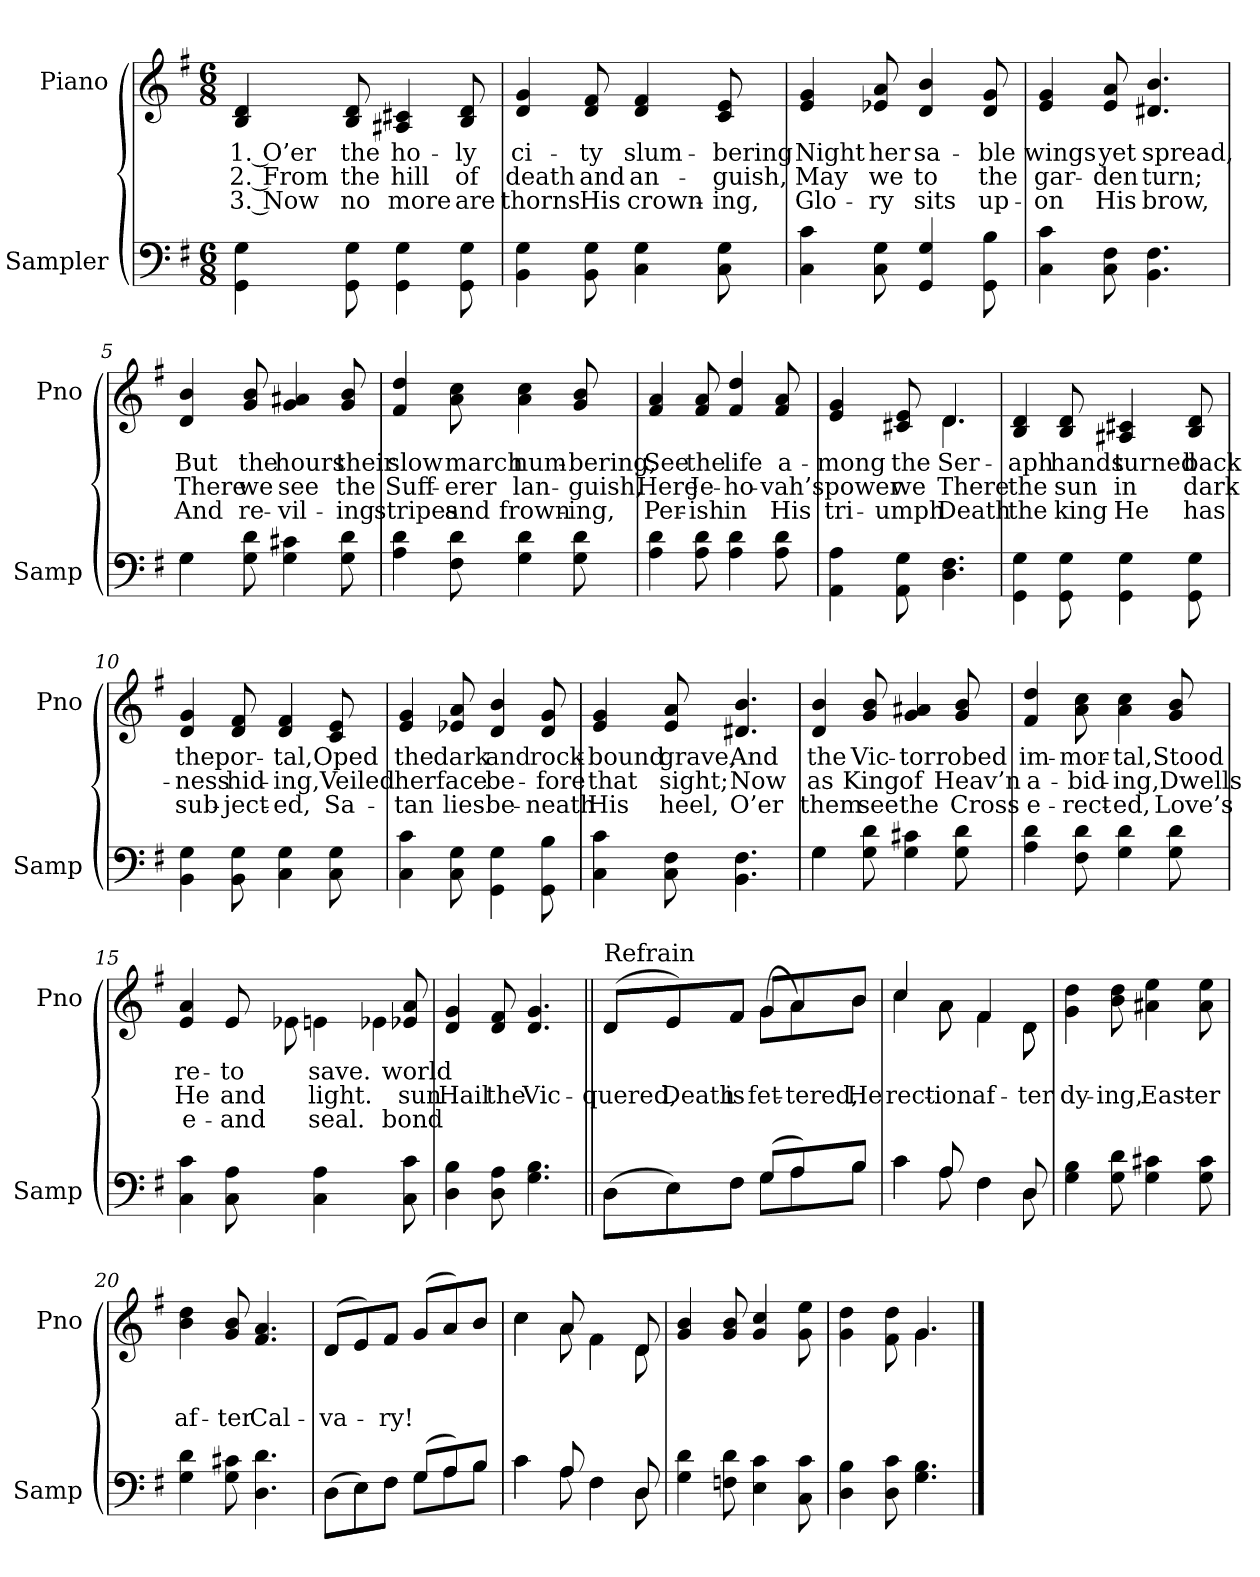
**kern	**kern	**text	**text	**text
*part2	*part1	*part1	*part1	*part1
*staff2	*staff1	*staff1	*staff1	*staff1
*I"Sampler	*I"Piano	*	*	*
*I'Samp	*I'Pno	*	*	*
*clefF4	*clefG2	*	*	*
*k[f#]	*k[f#]	*	*	*
*G:	*G:	*	*	*
*M6/8	*M6/8	*	*	*
=1	=1	=1	=1	=1
4GG\ 4G\	4B 4d	1. O’er	2. From	3. Now
8GG\ 8G\	8B 8d	the	the	no
4GG\ 4G\	4A#X 4c#X	ho-	hill	more
8GG\ 8G\	8B 8d	-ly	of	are
=2	=2	=2	=2	=2
4BB 4G	4d 4g	ci-	death	thorns
8BB 8G	8d 8f#	-ty	and	His
4C 4G	4d 4f#	slum-	an-	crown-
8C 8G	8c 8e	-bering	-guish,	-ing,
=3	=3	=3	=3	=3
4C 4c	4e 4g	Night	May	Glo-
8C 8G	8e-X 8a	her	we	-ry
4GG 4G	4d 4b	sa-	to	sits
8GG 8B	8d 8g	-ble	the	up-
=4	=4	=4	=4	=4
4C 4c	4e 4g	wings	gar-	-on
8C 8F#	8e 8a	yet	-den	His
4.BB 4.F#	4.d#X 4.b	spread,	turn;	brow,
=5	=5	=5	=5	=5
*^	*	*	*	*
4G\	4G	4d 4b	But	There	And
8G 8d	2ryy	8g 8b	the	we	re-
4G 4c#X	.	4g 4a#X	hours	see	-vil-
8G 8d	.	8g 8b	their	the	-ing
*v	*v	*	*	*	*
=6	=6	=6	=6	=6
4A 4d	4f# 4dd	slow	Suff-	stripes
8F# 8d	8a 8cc	march	-erer	and
4G 4d	4a 4cc	num-	lan-	frown-
8G 8d	8g 8b	-bering,	-guish,	-ing,
=7	=7	=7	=7	=7
4A 4d	4f# 4a	See	Here	Per-
8A 8d	8f# 8a	the	Je-	-ish
4A 4d	4f# 4dd	life	-ho-	in
8A 8d	8f# 8a	a-	-vah’s	His
=8	=8	=8	=8	=8
*	*^	*	*	*
4AA 4A	4e 4g	4.ryy	-mong	power	tri-
8AA 8G	8c#X 8e	.	the	we	-umph
4.D 4.F#	4.d/	4.d	Ser-	There	Death
*	*v	*v	*	*	*
=9	=9	=9	=9	=9
4GG\ 4G\	4B 4d	-aph	the	the
8GG\ 8G\	8B 8d	hands	sun	king
4GG\ 4G\	4A#X 4c#X	turned	in	He
8GG\ 8G\	8B 8d	back	dark-	has
=10	=10	=10	=10	=10
4BB 4G	4d 4g	the	-ness	sub-
8BB 8G	8d 8f#	por-	hid-	-ject-
4C 4G	4d 4f#	-tal,	-ing,	-ed,
8C 8G	8c 8e	Oped	Veiled	Sa-
=11	=11	=11	=11	=11
4C 4c	4e 4g	the	her	-tan
8C 8G	8e-X 8a	dark	face	lies
4GG\ 4G\	4d 4b	and	be-	be-
8GG 8B	8d 8g	rock-	-fore	-neath
=12	=12	=12	=12	=12
4C 4c	4e 4g	-bound	that	His
8C 8F#	8e 8a	grave,	sight;	heel,
4.BB 4.F#	4.d#X 4.b	And	Now	O’er
=13	=13	=13	=13	=13
*^	*	*	*	*
4G\	4G	4d 4b	the	as	them
8G 8d	2ryy	8g 8b	Vic-	King	see
4G 4c#X	.	4g 4a#X	-tor	of	the
8G 8d	.	8g 8b	robed	Heav’n	Cross
*v	*v	*	*	*	*
=14	=14	=14	=14	=14
4A 4d	4f# 4dd	im-	a-	e-
8F# 8d	8a 8cc	-mor-	-bid-	-rect-
4G 4d	4a 4cc	-tal,	-ing,	-ed,
8G 8d	8g 8b	Stood	Dwells	Love’s
=15	=15	=15	=15	=15
*	*^	*	*	*
4C 4c	4e 4a	4ryy	re-	He	e-
8C 8A	8e/	8e-	to	and	and
4C 4A	4e\	4e-	save.	light.	seal.
8C 8c	8e-X 8a	8ryy	world	sun	bond
*	*v	*v	*	*	*
=16	=16	=16	=16	=16
4D 4B	4d 4g	.	Hail	.
8D 8A	8d 8f#	.	the	.
4.G 4.B	4.d 4.g	.	Vic-	.
=17||	=17||	=17||	=17||	=17||
*^	*^	*	*	*
!	!	!LO:TX:t=Refrain	!	!	!	!
(8D\L	8D\L	(8d/L	8d/L	.	-quered,	.
8E\)	8E\	8e/)	8e/	.	Death	.
8F#\J	8F#\J	8f#/J	8f#/J	.	is	.
(8G/L	8G\L	(8g\L	8g/L	.	fet-	.
8A/)	8A\	8a\)	8a/	.	-tered,	.
8B/J	8B\J	8b\J	8b/J	.	He	.
=18	=18	=18	=18	=18	=18	=18
4c\	4c	4cc/	4cc	.	-rect-	.
8A/	8A	8a\	8a	.	-ion	.
4F#\	4F#	4f#/	4f#	.	af-	.
8D/	8D	8d\	8d	.	-ter	.
*v	*v	*	*	*	*	*
*	*v	*v	*	*	*
=19	=19	=19	=19	=19
4G 4B	4g 4dd	.	dy-	.
8G 8d	8b 8dd	.	-ing,	.
4G 4c#X	4a#X 4ee	.	East-	.
8G 8c#	8a# 8ee	.	-er	.
=20	=20	=20	=20	=20
4G 4d	4b 4dd	.	af-	.
8G 8c#X	8g 8b	.	-ter	.
4.D 4.d	4.f# 4.a	.	Cal-	.
=21	=21	=21	=21	=21
*^	*^	*	*	*
(8D\L	8D\L	(8d/L	8d/L	.	-va-	.
8E\)	8E\	8e/)	8e/	.	.	.
8F#\J	8F#\J	8f#/J	8f#/J	.	-ry!	.
(8G/L	8G\L	(8g/L	8g/L	.	.	.
8A/)	8A\	8a/)	8a/	.	.	.
8B/J	8B\J	8b/J	8b/J	.	.	.
=22	=22	=22	=22	=22	=22	=22
4c\	4c	4cc\	4cc	.	.	.
8A/	8A	8a/	8a	.	.	.
4F#\	4F#	4f#\	4f#	.	.	.
8D/	8D	8d/	8d	.	.	.
*v	*v	*	*	*	*	*
*	*v	*v	*	*	*
=23	=23	=23	=23	=23
4G 4d	4g 4b	.	.	.
8Fn 8d	8g 8b	.	.	.
4E 4c	4g 4cc	.	.	.
8C 8c	8g 8ee	.	.	.
=24	=24	=24	=24	=24
*	*^	*	*	*
4D 4B	4g 4dd	4.ryy	.	.	.
8D 8c	8f#\ 8dd\	.	.	.	.
4.G 4.B	4.g/	4.g	.	.	.
*	*v	*v	*	*	*
==	==	==	==	==
*-	*-	*-	*-	*-
